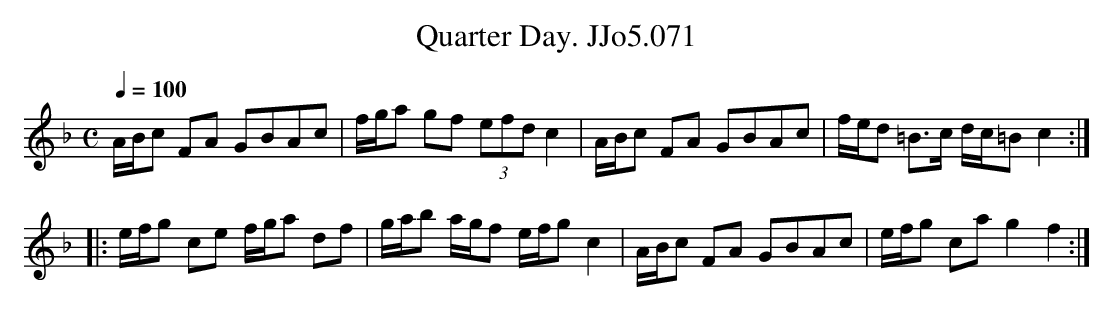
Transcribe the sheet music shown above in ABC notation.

X:1
T:Quarter Day. JJo5.071
M:C
L:1/8
Q:1/4=100
K:F
A/B/c FA GBAc | f/g/a gf (3efd c2 | \
A/B/c FA GBAc | f/e/d =B>c d/c/=B c2 :|
|: e/f/g ce f/g/a df | g/a/b a/g/f e/f/g c2 | \
A/B/c FA GBAc | e/f/g ca g2f2 :|
